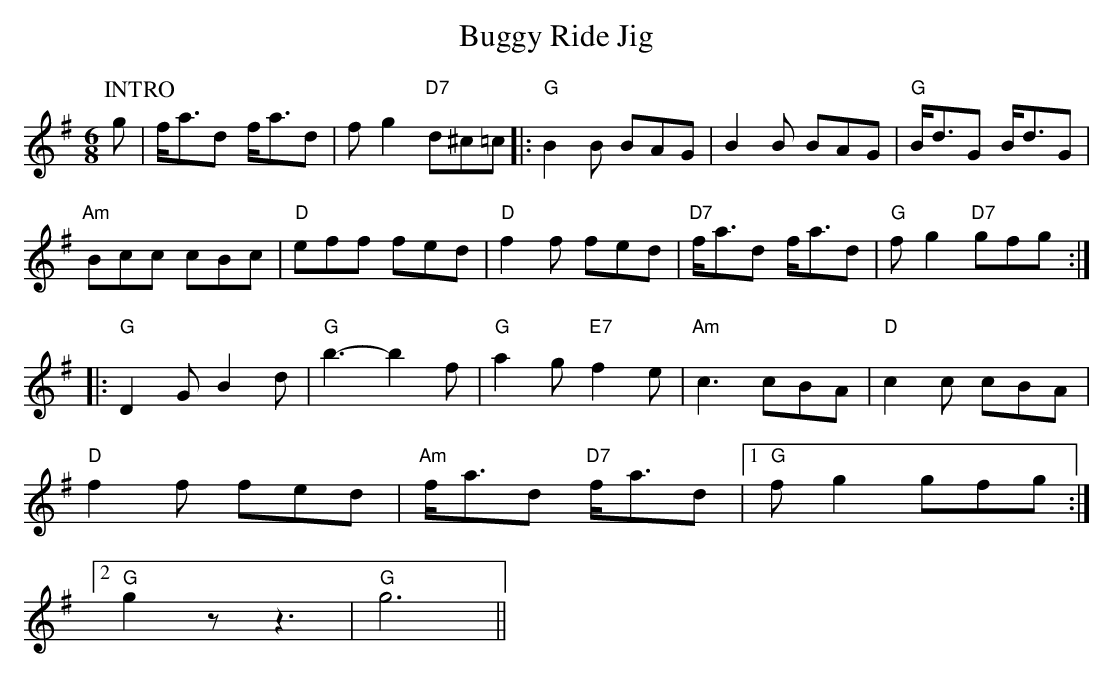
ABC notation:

X:1
T:Buggy Ride Jig
M:6/8
K:G
P:INTRO
g|f/2a3/2d f/2a3/2d|fg2 "D7"d^c=c|:"G"B2B BAG|B2B BAG|"G"B/2d3/2G B/2d3/2G|
"Am"Bcc cBc|"D"eff fed|"D"f2f fed|"D7"f/2a3/2d f/2a3/2d|"G"fg2 "D7"gfg::
"G"D2G B2d|"G"b3 -b2f|"G"a2g "E7"f2e|"Am"c3 cBA|"D"c2c cBA|
"D"f2f fed|"Am"f/2a3/2d "D7"f/2a3/2d| [1"G"fg2 gfg:|
[2"G"g2zz3|"G"g6||
